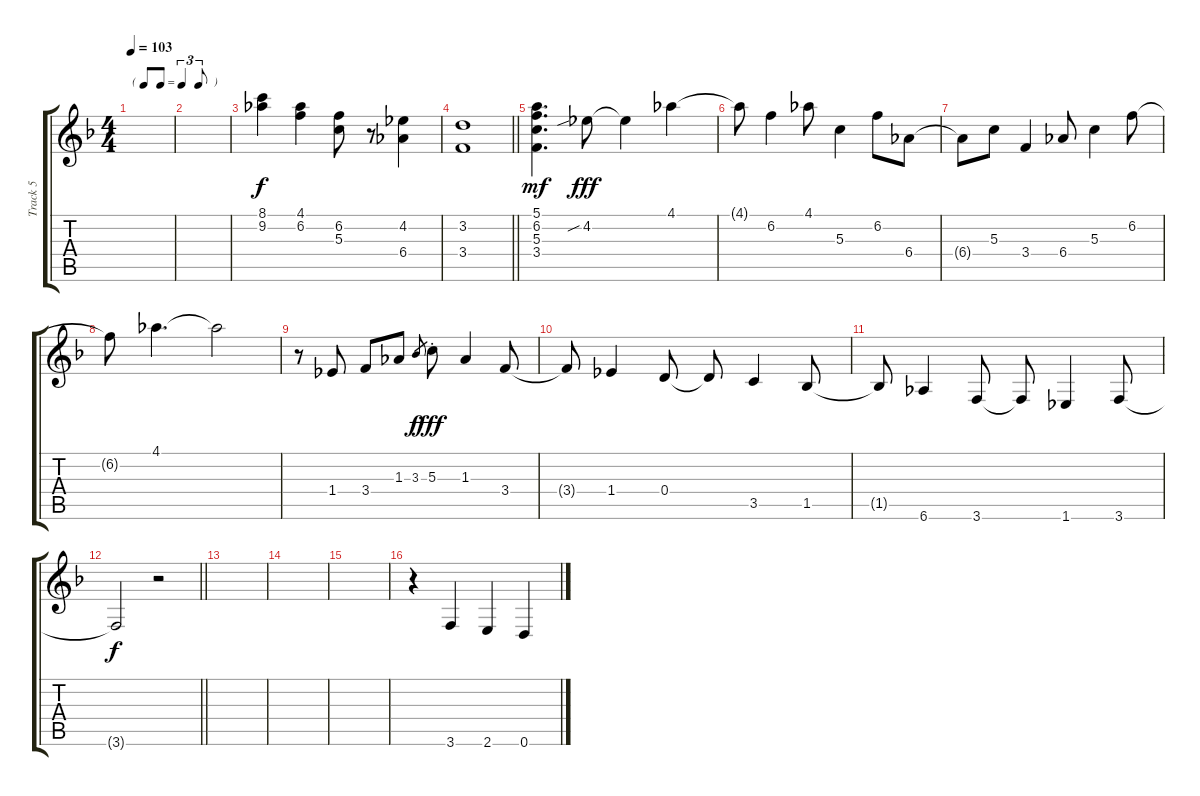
\track ("Track 5" "Track 5") {instrument overdrivenguitar}
\staff {score tabs}
\tuning (E4 B3 G3 D3 A2 D2) {hide}
\ts (4 4)
\tf triplet8th
\tempo 103
\clef g2
\ks f
|
|
(8.1 9.2).4 (4.1 6.2).4 (6.2 5.3).8 r.8 (4.2 6.4).4 |
\barLineRight lightlight
(3.2 3.4).1 |
(5.1 6.2 5.3 3.4).4{d dy mf} 4.2{sib}.8{dy fff} 4.2{t}.4 4.1.4 |
4.1{t}.8 6.2.4 4.1.8 5.3.4 6.2.8 6.4.8 |
6.4{t}.8 5.3.8 3.4.4 6.4.8 5.3.4 6.2.8 |
6.2{t}.8 4.1.4{d} 4.1{t}.2 |
r.8 1.4.8 3.4.8 1.3.8 3.3.8{gr dy f} 5.3{st}.8{dy fff} 1.3.4 3.4.8 |
3.4{t}.8 1.4.4 0.4.8 0.4{t}.8 3.5.4 1.5.8 |
1.5{t}.8 6.6.4 3.6.8 3.6{t}.8 1.6.4 3.6.8 |
\barLineRight lightlight
3.6{t}.2{dy f} r.2 |
|
|
|
r.4 3.6.4 2.6.4 0.6.4
